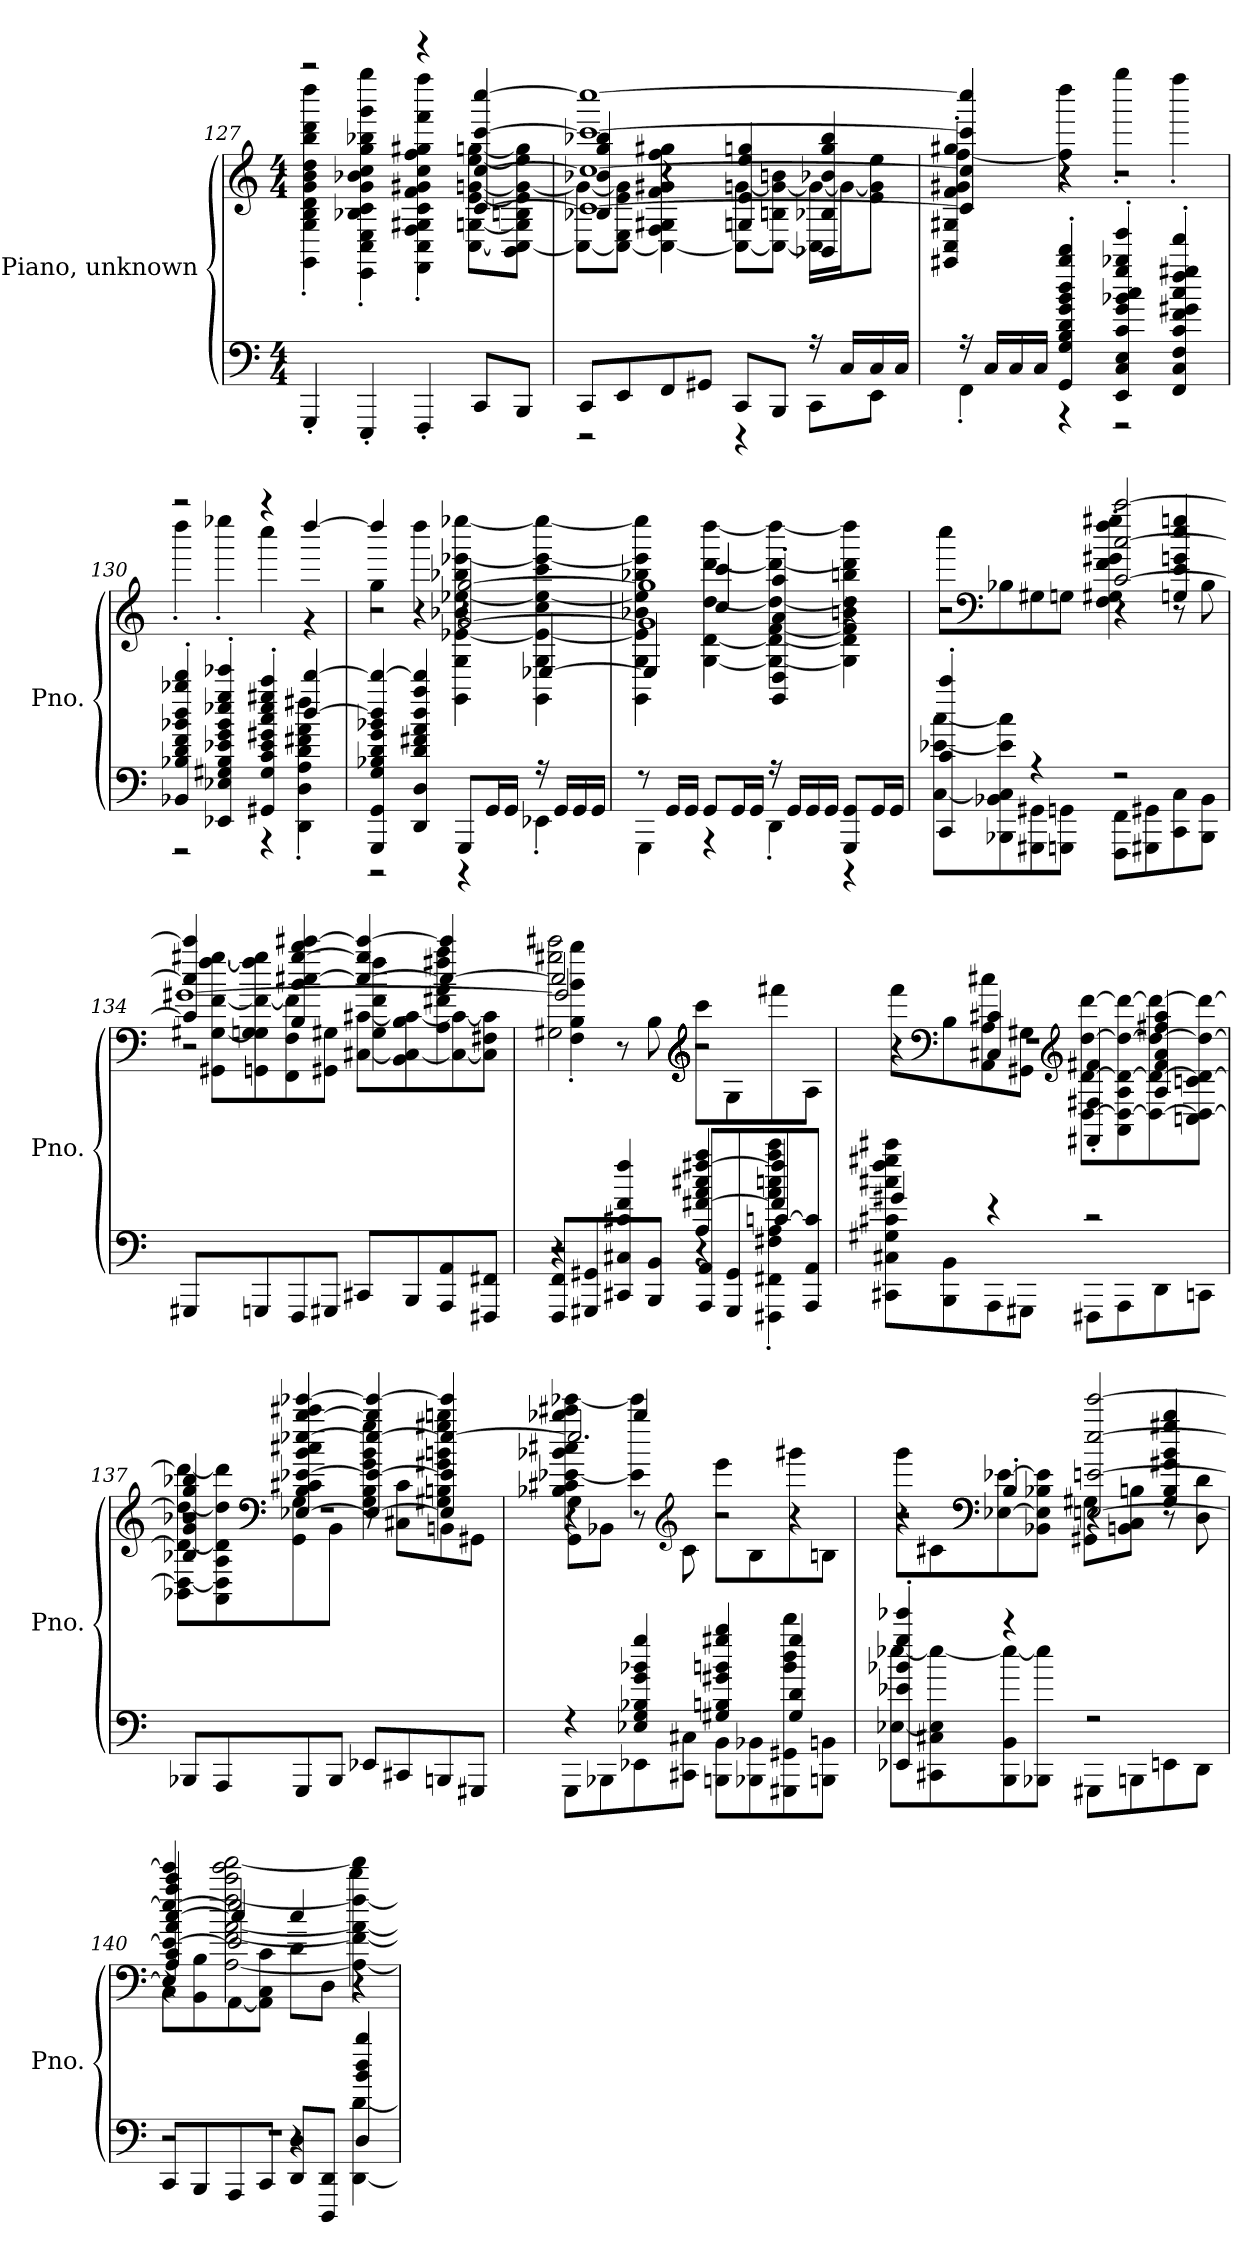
**kern	**kern
*part1	*part1
*staff2	*staff1
*I"Piano, unknown	*
*I'Pno.	*
*clefF4	*clefG2
*k[]	*k[]
*M4/4	*M4/4
=127	=127
*	*^
4GGG'/	2r	4GG\' 4G\' 4B\' 4d\' 4g\' 4b\' 4dd\' 4bb\' 4ddd\' 4dddd\'
4EEE'/	.	4EE\' 4C\' 4E\' 4B-X\' 4c\' 4g\' 4b-X\' 4cc\' 4gg\' 4bb-X\' 4ggg\' 4gggg\'
4FFF'/	4r	4FF\' 4C\' 4F\' 4G#X\' 4c\' 4f\' 4g#X\' 4cc\' 4ff\' 4gg#X\' 4fff\' 4ffff\'
8CC/L	[4c/ [4cc/ [4ccc/ [4cccc/	[8C\ [8Gn\ [8e\ [8gn\ [8ee\ [8ggn\L
8BBB/J	.	8BB\ 8C\_ 8G\] 8Bn\ 8e\] 8g\_ 8ee\] 8gg\]J
!!LO:LB:g=z
=128	=128	=128
*^	*	*^
8CC/L	2r	1c_ 1cc_ 1ccc_ 1cccc_	8C\_ 8g\_L	4B-X/ 4b-X/ 4gg/ 4bb-X/
8EE/	.	.	8C\_ 8E\ 8e\ 8g\]J	.
8FF/	.	.	4C\_ 4F\ 4G#X\ 4f\ 4g#X\ 4ff\ 4gg#X\	4r
8GG#X/J	.	.	.	.
8CC/L	4r	.	8C\_ [8gn\L	4Gn/ 4e/ 4ee/ 4ggn/
8BBB/J	.	.	8C\_ 8Bn\ 8g\_ 8bn\J	.
16r	8CC\L	.	16C\] 16g\_LL	4BB-X/ 4B-X/ 4b-X/ 4gg/ 4bb-/
16C/LL	.	.	16g\J_	.
16C/	8EE\J	.	8e\ 8g\] 8ee\J	.
16C/JJ	.	.	.	.
=129	=129	=129	=129	=129
16r	4FF'\	4c/] 4cc/] 4ccc/] 4cccc/]	[4ff\	4GG#X/' 4C/' 4G#X/' 4f/' 4g#X/' 4gg#X/'
16C/LL	.	.	.	.
16C/	.	.	.	.
16C/JJ	.	.	.	.
4GG/' 4G/' 4B/' 4d/' 4g/' 4b/' 4dd/' 4bb/' 4ddd/'	4r	4r	4ff\] 4dddd\	4r
4EE/' 4C/' 4E/' 4c/' 4g/' 4b-X/' 4cc/' 4gg/' 4bb-X/' 4ggg/'	2r	2r	4gggg'\	2r
4FF/' 4C/' 4F/' 4c/' 4f/' 4g#X/' 4cc/' 4ff/' 4gg#X/' 4fff/'	.	.	4ffff'\	.
*	*	*	*v	*v
=130	=130	=130	=130
4BB-X/' 4B-X/' 4d/' 4f/' 4b-X/' 4dd/' 4bb-X/' 4ddd/'	2r	2r	4dddd'\
4EE-X/' 4E-X/' 4G#X/' 4B-/' 4e-X/' 4g/' 4b-/' 4ee-X/' 4gg/' 4eee-X/'	.	.	4eeee-X'\
4GG#X/' 4G#/' 4c/' 4e-/' 4g#X/' 4cc/' 4ee-/' 4gg#X/' 4ccc/'	4r	4r	4cccc\
[4dd/ [4ddd/	4DD\' 4D\' 4A\' 4d\' 4f#X\' 4a\' 4ff#X\'	[4dddd/	4r
!!LO:LB:g=z
=131	=131	=131	=131
*	*	*	*^
4GGG/ 4GG/ 4G/ 4B-X/ 4d/ 4g/ 4b-X/ 4dd/] 4ddd/_	2r	4dddd/]	4gg\	2r
4DD/ 4D/ 4d/ 4f#X/ 4a/ 4dd/ 4aa/ 4ddd/]	.	4r	4dddd\	.
8GGG/L	4r	[2g/ [2gg/	4GG\ 4G\ [4e-X\ 4b-X\ [4ee-X\ 4bb-X\ [4eee-X\ [4eeee-X\	4r
16GG/L	.	.	.	.
16GG/JJ	.	.	.	.
16r	4EE-X'\	.	4GG\ 4G\ 4e-\_ 4cc\ 4ee-\_ 4ccc\ 4eee-\_ 4eeee-\_	[4E-X/
16GG/LL	.	.	.	.
16GG/	.	.	.	.
16GG/JJ	.	.	.	.
=132	=132	=132	=132	=132
8r	4GGG\	1g] 1gg]	4GG\ 4G\ 4e-\] 4b-X\ 4ee-\] 4bb-X\ 4eee-\] 4eeee-\]	4E-/]
16GG/LL	.	.	.	.
16GG/JJ	.	.	.	.
8GG/L	4r	.	[4G\ [4d\ [4dd\ [4ddd\ [4dddd\	4cc/ 4ccc/
16GG/L	.	.	.	.
16GG/JJ	.	.	.	.
16r	4DD'\	.	4G\_ 4d\_ [4f\ 4dd\_ 4ddd\_ 4dddd\_	4GG/' 4D/' 4a/' 4aa/'
16GG/LL	.	.	.	.
16GG/	.	.	.	.
16GG/JJ	.	.	.	.
8GGG/ 8GG/L	4r	.	4G\] 4d\] 4f\] 4bn\ 4dd\] 4bbn\ 4ddd\] 4dddd\]	4r
16GG/L	.	.	.	.
16GG/JJ	.	.	.	.
=133	=133	=133	=133	=133
4CC/' 4c/' 4ccc/'	[8C\ [8e-X\ [8cc\L	2r	2r	8cccc\L
*	*	*clefF4	*	*
.	8BBB-X\ 8BB-X\ 8C\] 8e-\] 8cc\]	.	.	8B-X\
4r	8GGG#X\ 8GG#X\	.	.	8G#X\
.	8GGGn\ 8GGn\J	.	.	8Gn\J
2r	8FFF\ 8FF\L	[2c/ [2cc/ [2ccc/	4r	4F\' 4G#X\' 4f\' 4g#X\' 4ff\' 4gg#X\'
.	8GGG#X\ 8GG#X\	.	.	.
.	8CC\ 8C\	.	4Gn/ 4e/ 4gn/ 4ee/ 4ggn/	8r
.	8BBB-\ 8BB-\J	.	.	8B-\
*v	*v	*	*	*
!!LO:LB:g=z
=134	=134	=134	=134
*	*	*	*^
8GGG#X/L	4c/] 4cc/] 4ccc/]	2r	[1g#X	8GG#X\ [8G#X\ [8f\ [8ff\ [8gg#X\L
8GGGn/	.	.	.	8GGn\ 8Gn\ 8G#\] 8f\_ 8ff\] 8gg#\]
8FFF/	4B/ 4b/ [4cc#X/ [4gg#/ 4bb/ [4ccc#X/	.	.	8FF\ 8F\ 8f\]
8GGG#X/J	.	.	.	8GG#X\ 8G#X\J
8CC#X/L	4cc#/_ 4gg#/] 4ccc#/_	4G#\ 4f\ 4ff\	.	[8C#X\ [8c#X\L
8BBB/	.	.	.	8BB\ 8C#\_ 8B\ 8c#\_
8AAA/ 8AA/	4cc#/_ 4ccc#/]	4A\ 4f#X\ 4a\ 4ff#X\ 4aa\	.	8C#\_ 8c#\_
8FFF#X/ 8FF#X/J	.	.	.	8C#\] 8F#X\ 8c#\]J
=135	=135	=135	=135	=135
*^	*	*	*	*
*	*^	*	*	*	*
4r	2r	8FFF/ 8FF/L	2cc#/]	2G#X\ 2gg#X\ 2ccc#X\	2g#/]	4F\' 4B\' 4b\' 4bb\'
.	.	8GGG#X/ 8GG#X/	.	.	.	.
4c#X/ 4f/ 4ff/	.	8CC#X/ 8C#X/	.	.	.	8r
.	.	8BBB/ 8BB/J	.	.	.	8B\
*	*	*	*clefG2	*	*	*
4A/ [4f#X/ 4a/ 4cc#X/ [4ff#X/ 4aa/	4r	8AAA/ 8AA/L	2r	2r	2r	8ccc#\L
.	.	8GGG#/ 8GG#/	.	.	.	8G#\
4f#/] 4ff#/]	4FFF#X\' 4FF#X\' 4F#X\' 4A\' 4a\' 4ccn\' 4aa\' 4ccc\'	[8cn/	.	.	.	8fff#X\
.	.	8AAA/ 8AA/ 8c/]J	.	.	.	8A\J
*	*v	*v	*	*	*	*
*	*	*	*	*v	*v
!!LO:PB:g=z
=136	=136	=136	=136	=136
4g#X/	8CC#X\ 8C#X\ 8G#X\ 8c#X\ 8cc#X\ 8ff\ 8gg#X\ 8ccc#X\L	1r	4r	8fff\L
*	*	*clefF4	*	*
.	8BBB\ 8BB\	.	.	8B\
4r	8AAA\	.	4C#X/ 4c#X/	8AA\ 8A\ 8cc#X\
.	8GGG#X\J	.	.	8GG#X\ 8G#X\J
*	*	*clefG2	*	*
2r	8FFF#X\L	.	4FF#X/' 4F#X/' 4f#X/'	[8D\ [8d\ [8dd\ [8ddd\L
.	8AAA\	.	.	8AA\ 8D\_ 8A\ 8d\_ 8dd\_ 8ddd\_
.	8DD\	.	4A/ 4f#/ 4a/ 4ff#X/ 4aa/	8D\_ 8d\_ 8dd\_ 8ddd\_
.	8CCn\J	.	.	8Cn\ 8D\_ 8cn\ 8d\_ 8dd\_ 8ddd\_J
*v	*v	*	*	*
=137	=137	=137	=137
*	*	*	*^
8BBB-X/L	1r	2r	4B-X/ 4g/ 4b-X/ 4gg/ 4bb-X/	8BB-X\ 8D\_ 8d\_ 8dd\_ 8ddd\_L
8AAA/	.	.	.	8AA\ 8D\] 8A\ 8d\] 8dd\] 8ddd\]
*	*clefF4	*	*	*
8GGG/	.	.	[4E-X/ 4B-/ 4c#X/ [4e-X/ 4b-/ 4cc#X/ [4ee-X/ [4bb-/ 4ccc#X/ [4eee-X/	8GG\ 8G\
8BBB-/J	.	.	.	8BB-\J
8EE-X/L	.	4G\ 4B-\ 4g\ 4b-\ 4gg\	4E-/_ 4e-/_ 4ee-/_ 4bb-/] 4eee-/_	8r
8CC#X/	.	.	.	8C#X\ 8c#\L
8BBBn/	.	4G#X\ 4Bn\ 4g#X\ 4bn\ 4gg#X\ 4bbn\	4E-/] 4e-/] 4ee-/_ 4eee-/]	8BBn\
8GGG#X/J	.	.	.	8GG#X\J
!!LO:LB:g=z	!!	!!	!!
=138	=138	=138	=138	=138
*^	*	*	*	*
4r	8GGG\L	4r	4B-X\ 4c#X\ [4e-X\ 4b-X\ 4cc#X\ 4bb-X\ 4ccc#X\ [4eee-X\	2.ee-/]	8GG\ 8G\L
.	8BBB-X\	.	.	.	8BB-X\J
4E-X/ 4G/ 4B-X/ 4g/ 4b-X/ 4gg/	8EE-X\	4bb-/	4e-\] 4eee-\]	.	8r
*	*	*clefG2	*	*	*
.	8CC#X\ 8C#X\J	.	.	.	8c#\
4G#X/ 4Bn/ 4g#X/ 4bn/ 4gg#X/ 4bb/	8BBBn\ 8BB\L	2r	2r	.	8eee-\L
.	8BBB-X\ 8BB-X\	.	.	.	8B-\
4G#/ 4d/ 4gg#/	8GGG#X\ 8GG#X\ 8b\ 8dd\ 8ddd\	.	.	4r	8ggg#X\
.	8BBBn\ 8BBn\J	.	.	.	8Bn\J
*	*	*	*	*v	*v
=139	=139	=139	=139	=139
4EE-X/' 4e-X/' 4b-X/' 4gg/' 4eee-X/'	[8E-X\ [8ee-X\L	4r	2r	8ggg\L
.	8CC#X\ 8C#X\ 8E-\] 8ee-\_	.	.	8c#X\
*	*	*clefF4	*	*
4r	8BBB\ 8BB\ 8ee-\_	4B'/	.	[8E-X\ [8e-X\
.	8BBB-X\ 8ee-\]J	.	.	8BB-X\ 8E-\] 8B-X\ 8e-\]J
2r	8GGG#X\L	[2En/ [2en/ [2ee/ [2eee/	4r	8GG#X\ 8G#X\L
.	8BBBn\	.	.	8BBn\ 8C\ 8Bn\J
.	8EEn\	.	4G#/ 4B/ 4g#X/ 4b/ 4gg#X/ 4bb/	8r
.	8DD\J	.	.	8D\ 8d\
!!LO:LB:g=z
=140	=140	=140	=140	=140
*	*^	*	*	*^
1r	2r	8CC/L	4E/] 4e/_ 4ee/_ 4eee/]	4r	4A/ 4c/ 4a/ [4cc/ 4aa/ 4ccc/	8C\L
.	.	8BBB/	.	.	.	8BB\ 8B\
.	.	8AAA/	2e/] 2ee/]	[2A\ [2f\ [2a\ [2ff\ 2ccc\ 2eee\ [2fff\	4cc/]	[8AA\
.	.	8CC/J	.	.	.	8AA\] 8C\ 8c\J
.	4r	8DD/ 8D/L	.	.	4cc/	8d\L
.	.	8DDD/ 8DD/J	.	.	.	8D\J
.	[4DD\ [4d\	4D/ 4b/ 4dd/ 4bb/	4r	4A\_ 4f\_ 4a\_ 4ff\_ 4fff\]	4r	4ddd\
*v	*v	*v	*	*	*	*
*	*v	*v	*v	*v
=	=
*-	*-
